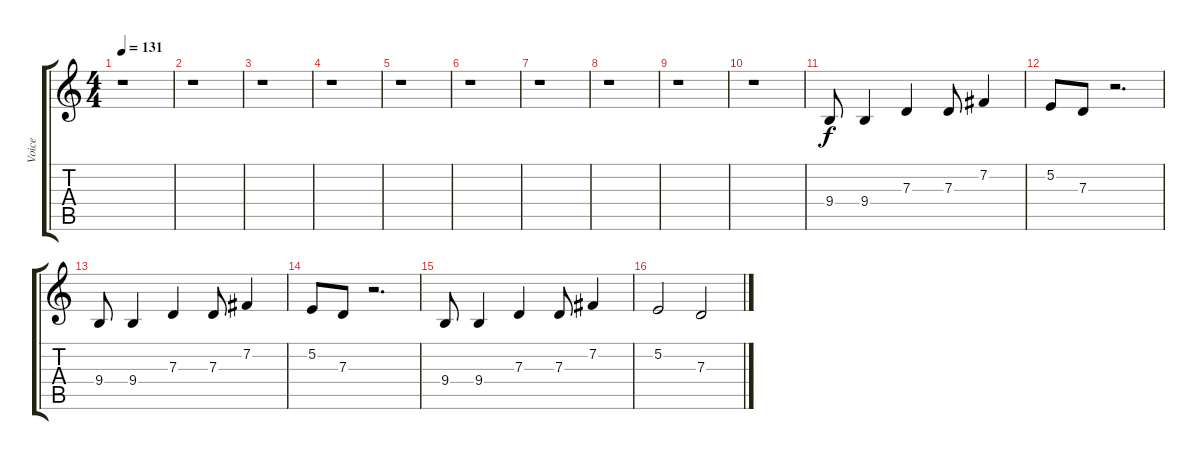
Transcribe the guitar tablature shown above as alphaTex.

\track ("Voice" "Voice") {instrument clavinet}
\staff {score tabs}
\tuning (E4 B3 G3 D3 A2 E2) {hide}
\ts (4 4)
\tempo 131
\clef g2
\ks c
r.1{dy f} |
r.1 |
r.1 |
r.1 |
r.1 |
r.1 |
r.1 |
r.1 |
r.1 |
r.1 |
9.4.8 9.4.4 7.3.4 7.3.8 7.2.4 |
5.2.8 7.3.8 r.2{d} |
9.4.8 9.4.4 7.3.4 7.3.8 7.2.4 |
5.2.8 7.3.8 r.2{d} |
9.4.8 9.4.4 7.3.4 7.3.8 7.2.4 |
5.2.2 7.3.2
